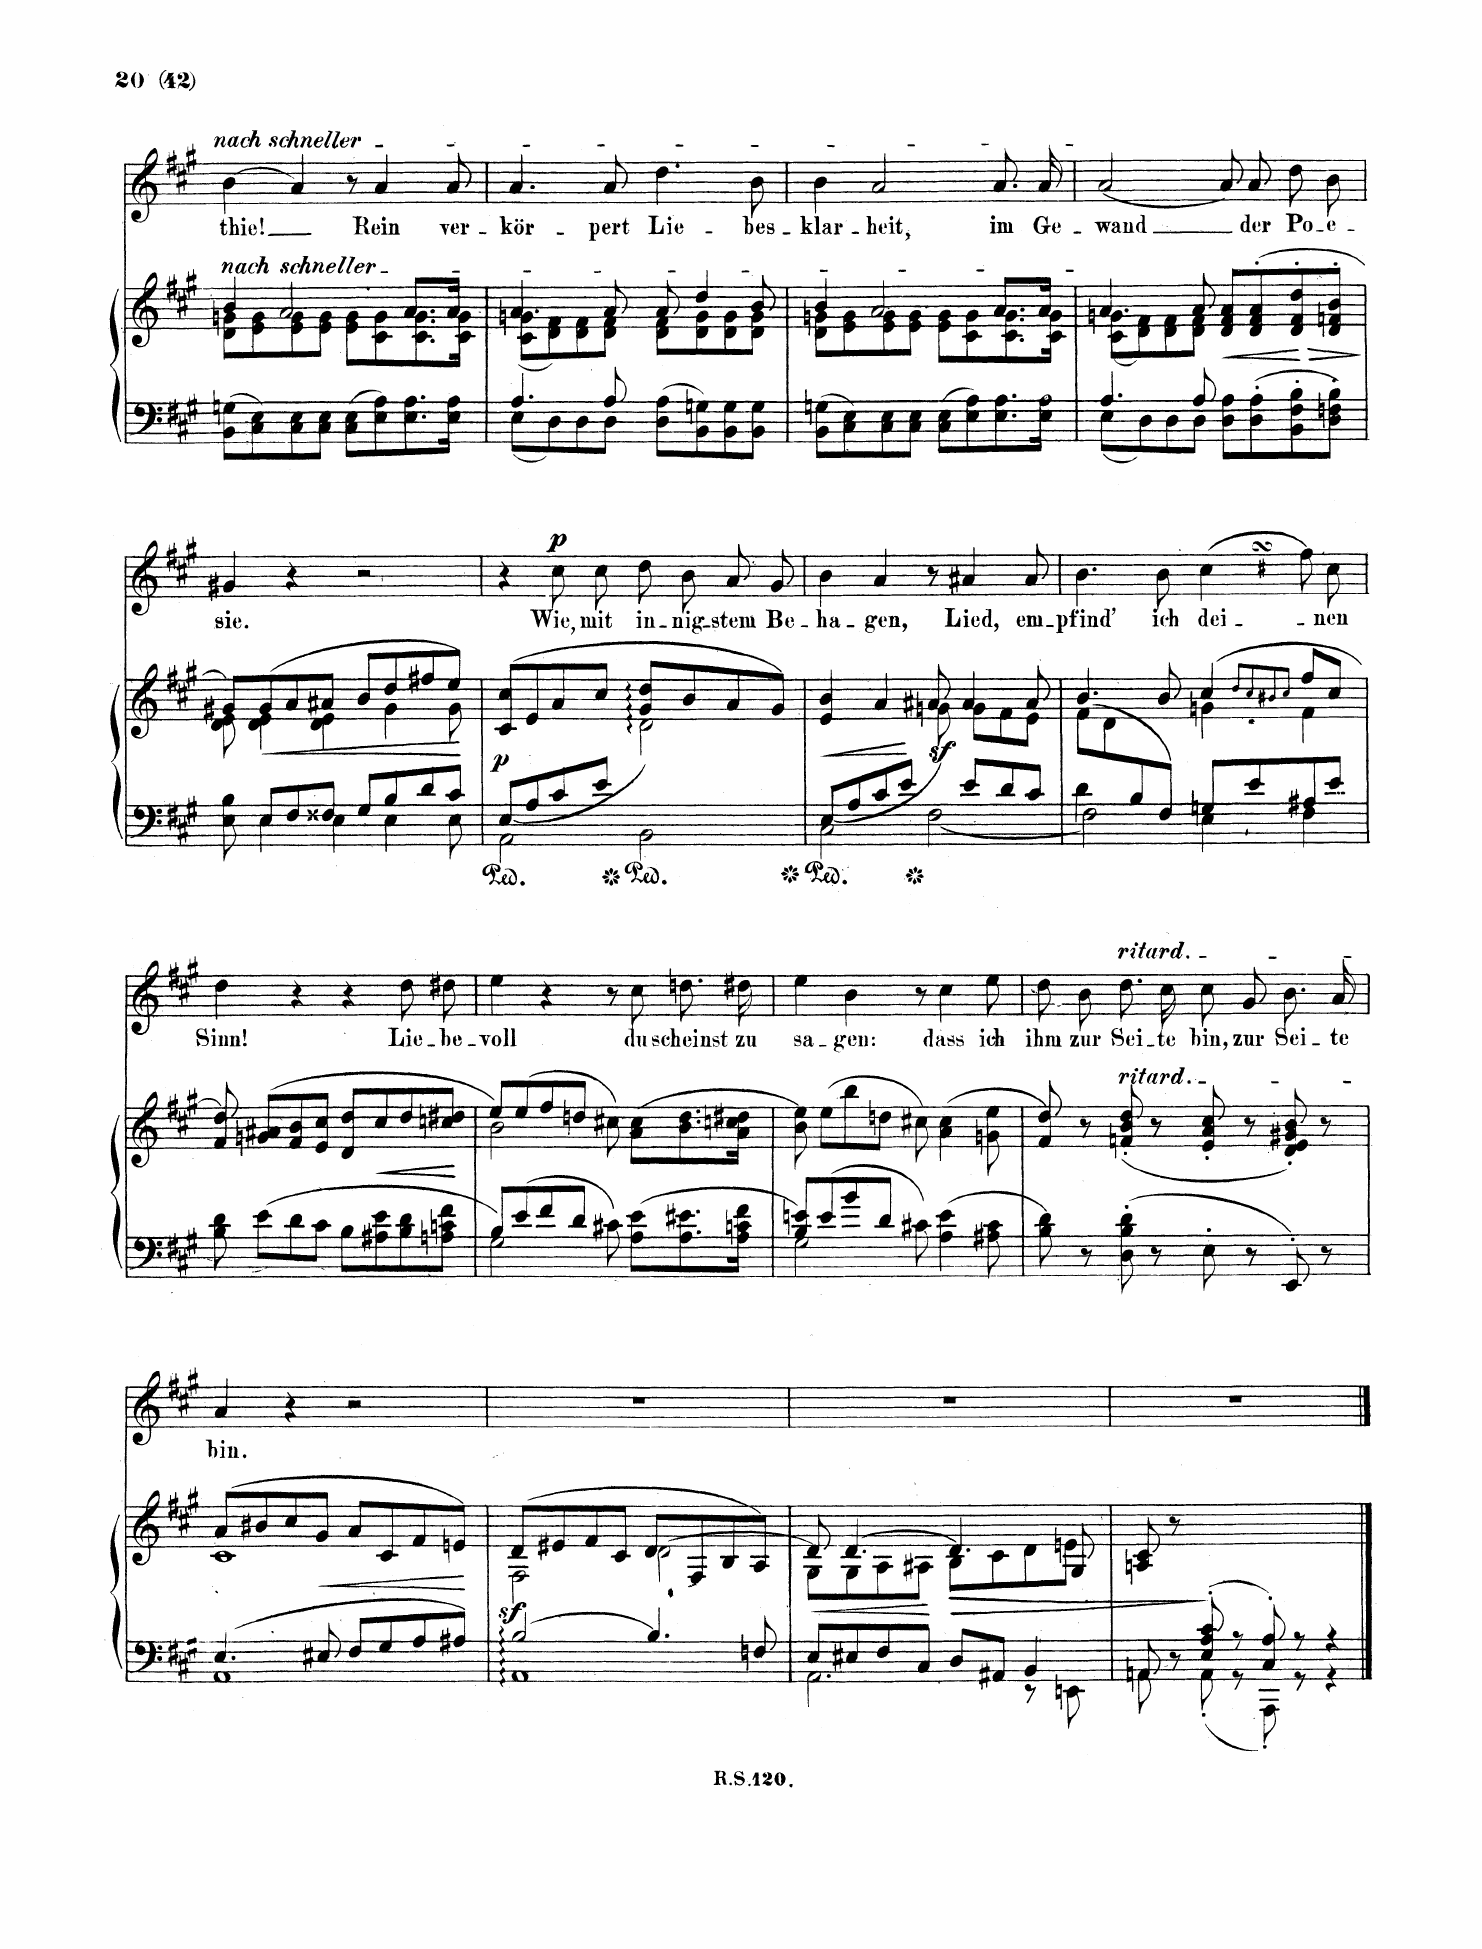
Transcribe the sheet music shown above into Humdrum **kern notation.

**kern	**kern	**dynam	**kern	**text	**dynam
*part2	*part2	*part2	*part1	*part1	*part1
*staff3	*staff2	*staff2/3	*staff1	*staff1	*staff1
*I"Piano	*	*	*I"Voice	*	*
*I'Pno	*	*	*	*	*
*clefF4	*clefG2	*	*clefG2	*	*
*k[f#c#g#]	*k[f#c#g#]	*	*k[f#c#g#]	*	*
*M4/4	*M4/4	*	*M4/4	*	*
*met(c)	*met(c)	*	*met(c)	*	*
=28	=28	=28	=28	=28	=28
*	*^	*	*	*	*
8BB\ 8Gn\L	4b/	8d\ 8gn\L	.	(4b\	-tie!	.
8C#\ 8E\	.	8e\ 8g\	.	.	.	.
8C#\ 8E\	2a/	8e\ 8g\	.	4a/)	.	.
8C#\ 8E\J	.	8e\ 8g\J	.	.	.	.
8C#\ 8E\L	.	8e\ 8g\L	.	8r	.	.
8E\ 8A\	.	8c#\ 8g\	.	4a/	Rein	.
8.E\ 8.A\	8.a/L	8.c#\ 8.g\	.	.	.	.
.	.	.	.	8a/	ver-	.
16E\ 16A\Jk	16a/Jk	16c#\ 16g\Jk	.	.	.	.
=29	=29	=29	=29	=29	=29	=29
*^	*	*	*	*	*	*
4.A/	8E\L	4.a/	(8c#\ 8gn\L	.	4.a/	-kör-	.
.	8D\	.	8d\ 8f#\)	.	.	.	.
.	8D\	.	8d\ 8f#\	.	.	.	.
8A/	8D\J	8a/	8d\ 8f#\J	.	8a/	-pert	.
8D\ 8A\L	2ryy	8a/	8d\ 8f#\L	.	4.dd\	Lie-	.
8BB\ 8Gn\	.	4dd/	8d\ 8g\	.	.	.	.
8BB\ 8G\	.	.	8d\ 8g\	.	.	.	.
8BB\ 8G\J	.	8b/	8d\ 8g\J	.	8b\	-bes-	.
*v	*v	*	*	*	*	*	*
=30	=30	=30	=30	=30	=30	=30
8BB\ 8Gn\L	4b/	8d\ 8gn\L	.	4b\	-klar-	.
8C#\ 8E\	.	8e\ 8g\	.	.	.	.
8C#\ 8E\	2a/	8e\ 8g\	.	2a/	-heit,	.
8C#\ 8E\J	.	8e\ 8g\J	.	.	.	.
8C#\ 8E\L	.	8e\ 8g\L	.	.	.	.
8E\ 8A\	.	8c#\ 8g\	.	.	.	.
8.E\ 8.A\	8.a/L	8.c#\ 8.g\	.	8.a/	im	.
16E\ 16A\Jk	16a/Jk	16c#\ 16g\Jk	.	16a/	Ge-	.
=31	=31	=31	=31	=31	=31	=31
*^	*	*	*	*	*	*
4.A/	8E\L	4.a/	(8c#\ 8gn\L	.	[2a/	-wand	.
.	8D\	.	8d\ 8f#\)	.	.	.	.
.	8D\	.	8d\ 8f#\	.	.	.	.
8A/	8D\J	8a/	8d\ 8f#\J	.	.	.	.
!	!	!	!	!LO:HP:b	!	!	!
8D\ 8A\L	2ryy	8d/ 8f#/ 8a/L	2ryy	<	8a/]	.	.
8D\' 8A\'	.	(>8d/'> 8f#/'> 8a/'>	.	.	8a/	der	.
8BB\' 8F#\' 8B\'	.	8d/'> 8f#/'> 8dd/'>	.	.	8dd\	Po-	.
!	!	!	!	!LO:HP:n=1:b	!	!	!
8D\' 8Fn\' 8B\'J	.	8d/'> 8fn/'> 8b/'>J	.	[ >	8b\	-e-	.
*v	*v	*	*	*	*	*	*
*	*v	*v	*	*	*	*
.	.	]	.	.	.
=32	=32	=32	=32	=32	=32
*^	*^	*	*	*	*
8E\ 8B\	8ryy	8g#X/L)	8d\ 8e\	.	4g#X/	-sie.	.
!	!	!	!	!LO:HP:b	!	!	!
8E/L	4E\	(8g#/	4d\ 4e\	<	.	.	.
8F#/	.	8a/	.	.	4r	.	.
8F##X/J	4E\	8a#X/J	4d\ 4e\	.	.	.	.
8G#/L	.	8b/L	.	.	2r	.	.
8B/	4E\	8dd/	4g#\	.	.	.	.
8d/	.	8ff#X/	.	.	.	.	.
8c#/J	8E\	8ee/J)	8g#\	.	.	.	.
*v	*v	*	*	*	*	*	*
*	*v	*v	*	*	*	*
.	.	[	.	.	.
=33	=33	=33	=33	=33	=33
*^	*^	*	*	*	*
!	!	!	!	!LO:DY:b	!	!	!
(<8E/L	2AA\	(8c#/ 8cc#/L	2ryy	p	4r	.	.
8A/	.	8e/	.	.	.	.	.
!	!	!	!	!	!	!	!LO:DY:a
8c#/	.	8a/	.	.	8cc#\	Wie,	p
8e/J	.	8cc#/J	.	.	8cc#\	mit	.
2ryy	2BB\	8g#/ 8dd/L	2d\)	.	8dd\	in-	.
.	.	8b/	.	.	8b\	-nig-	.
.	.	8a/	.	.	8a/	-stem	.
.	.	8g#/J)	.	.	8g#/	Be-	.
=34	=34	=34	=34	=34	=34	=34	=34
!	!	!	!	!LO:HP:b	!	!	!
(<8E/L	2C#\	4e/ 4b/	2ryy	<	4b\	-ha-	.
8A/	.	.	.	.	.	.	.
8c#/	.	4a/	.	.	4a/	-gen,	.
8e/J	.	.	.	.	.	.	.
!	!	!	!	!LO:DY:n=1:b	!	!	!
8ryy	[2F#\	8a#X/	(8gn\	[ sf	8r	.	.
8e/L	.	4a#/	8g\L	.	4a#X/	Lied,	.
8d/	.	.	8f#\	.	.	.	.
8c#/J	.	8a#/	8e\J	.	8a#/	em-	.
=35	=35	=35	=35	=35	=35	=35	=35
*	*^	*	*	*	*^	*	*
4ryy	4d\	2F#\]	4.b/	(8f#\L	.	4.b\	2.ryy	-pfind’	.
.	.	.	.	8d\	.	.	.	.	.
8B/	4ryy	.	.	4ryy	.	.	.	.	.
8F#/J)	.	.	8b/	.	.	8b\	.	ich	.
2ryy	8Gn/L	4E\	4cc#/	4gn\	.	(4cc#sSsS\	.	dei-	.
.	8e/	.	.	.	.	.	.	.	.
.	.	.	8qdd/L	.	.	.	qddL	.	.
.	.	.	8qcc#/	.	.	.	qcc#	.	.
.	.	.	8qb#X/	.	.	.	qb#X	.	.
.	.	.	8qcc#/J	.	.	.	qcc#J	.	.
.	8A#X/	4F#\	8ff#/L	4f#\	.	8ff#/)	8ff#\	.	.
.	8e/J	.	8cc#/J	.	.	8cc#/	8r	-nen	.
*v	*v	*v	*	*	*	*v	*v	*	*
*	*v	*v	*	*	*	*
=36	=36	=36	=36	=36	=36
8B\ 8d\	8f#/ 8dd/)	.	4dd\	Sinn!	.
8e\L	(>8gn/ 8a#X/L	.	.	.	.
8d\	8f#/ 8b/	.	4r	.	.
8c#\J	8e/ 8cc#/J	.	.	.	.
8B\L	8d/ 8dd/L	.	4r	.	.
!	!	!LO:HP:b	!	!	!
8A#X\ 8e\	8cc#/	<	.	.	.
8B\ 8d\	8dd/	.	8dd\	Lie-	.
8An\ 8cn\ 8f#\J	8ccn/ 8dd#X/J	.	8dd#X\	-be-	.
.	.	[	.	.	.
=37	=37	=37	=37	=37	=37
*^	*^	*	*	*	*
8B/L	2G#\	8ee/L)	2b\	.	4ee\	-voll	.
8e/	.	(8ee/	.	.	.	.	.
8f#/	.	8ff#/	.	.	4r	.	.
8d/J	.	8ddn/J	.	.	.	.	.
8c#X\	2ryy	8cc#X\)	2ryy	.	8r	.	.
!	!	!	!	!LO:HP:b	!	!	!
8A\ 8e\L	.	(8a\ 8cc#\L	.	<	8cc#\	du	.
8.A\ 8.e#X\	.	8.b\ 8.dd\	.	.	8.ddn\	scheinst	.
16A\ 16cn\ 16f#\Jk	.	16a\ 16ccn\ 16dd#X\Jk	.	.	16dd#X\	zu	.
*v	*v	*	*	*	*	*	*
*	*v	*v	*	*	*	*
.	.	[	.	.	.
=38	=38	=38	=38	=38	=38
*^	*	*	*	*	*
8B/ 8en/L	2G#\	8b\ 8ee\)	.	4ee\	sa-	.
8e/	.	(8ee\L	.	.	.	.
8b/	.	8bb\	.	4b\	-gen:	.
8d/J	.	8ddn\J	.	.	.	.
8c#X\	2ryy	8cc#X\)	.	8r	.	.
4A\ 4e\	.	(4a\ 4cc#\	.	4cc#\	dass	.
8A#X\ 8c#\	.	8gn\ 8ee\	.	8ee\	ich	.
*v	*v	*	*	*	*	*
=39	=39	=39	=39	=39	=39
8B\ 8d\	8f#/ 8dd/)	.	8dd\	ihm	.
8r	8r	.	8b\	zur	.
!	!	!	!LO:TX:a:t=ritard.	!	!
!	!LO:TX:a:t=ritard.	!	!	!	!
8D\' 8B\' 8d\'	(8fn/' 8b/' 8dd/'	.	8.dd\	Sei-	.
8r	8r	.	.	.	.
.	.	.	16cc#\	-te	.
8E'\	8e/' 8a/' 8cc#/'	.	8cc#\	bin,	.
8r	8r	.	8g#/	zur	.
8EE'>/	8d/' 8e/' 8g#X/' 8b/')	.	8.b\	Sei-	.
8r	8r	.	.	.	.
.	.	.	16a/	-te	.
=40	=40	=40	=40	=40	=40
*^	*^	*	*	*	*
4.E/	1AA	(8a/L	1c#	.	4a/	bin.	.
.	.	8b#X/	.	.	.	.	.
.	.	8cc#/	.	.	4r	.	.
!	!	!	!	!LO:HP:b	!	!	!
8E#X/	.	8g#/J	.	<	.	.	.
8F#/L	.	8a/L	.	.	2r	.	.
8G#/	.	8c#/	.	.	.	.	.
8A/	.	8f#/	.	.	.	.	.
8A#X/J	.	8en/J)	.	.	.	.	.
*v	*v	*	*	*	*	*	*
*	*v	*v	*	*	*	*
.	.	[	.	.	.
=41	=41	=41	=41	=41	=41
*^	*^	*	*	*	*
!	!	!	!	!LO:DY:a=2	!	!	!
[2B/	1AA	(8d/L	2F#\	sf	1r	.	.
.	.	8e#X/	.	.	.	.	.
.	.	8f#/	.	.	.	.	.
.	.	8c#/J	.	.	.	.	.
4.B/]	.	8d/L	[>2d\	.	.	.	.
.	.	8F#/	.	.	.	.	.
.	.	8B/	.	.	.	.	.
8Fn/	.	8A/J)	.	.	.	.	.
=42	=42	=42	=42	=42	=42	=42	=42
!	!	!	!	!LO:HP:b	!	!	!
8E/L	2.AA\	8d/]	8G#\L	<	1r	.	.
8E#X/	.	[4.d/	8G#\	.	.	.	.
8F#/	.	.	8A\	.	.	.	.
8C#/J	.	.	8A#X\J	.	.	.	.
!	!	!	!	!LO:HP:n=1:b	!	!	!
8D/L	.	4.d/]	8B\L	[ >	.	.	.
8AA#X/J	.	.	8c#\	.	.	.	.
4BB/	8r	.	8d\	.	.	.	.
.	8EEn\	8G#/	8en\J	.	.	.	.
*	*	*v	*v	*	*	*	*
=43	=43	=43	=43	=43	=43	=43
*	*^	*	*	*	*	*
4ryy	8AAn/	8AA\	8An/ 8c#/	.	1r	.	.
.	8r	8ryy	8r	.	.	.	.
8E/'> 8A/'> 8c#/'>	8AA'<\	4ryy	8ryy	]	.	.	.
8ryy	8r	.	8r	.	.	.	.
8C#/'> 8A/'>	8AAA'<\	2ryy	8ryy	.	.	.	.
4.ryy	8r	.	8r	.	.	.	.
.	4r	.	4r	.	.	.	.
*v	*v	*v	*	*	*	*	*
==	==	==	==	==	==
*-	*-	*-	*-	*-	*-
